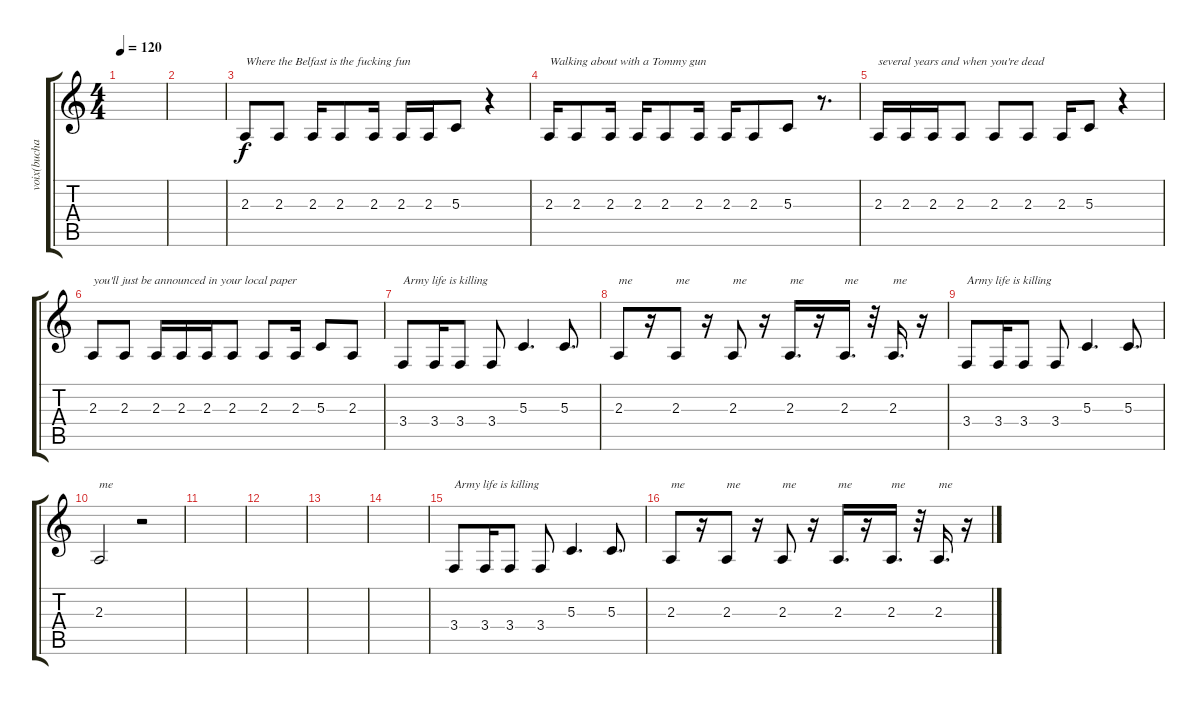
\track ("voix(buchan)" "voix(bucha") {instrument clarinet}
\staff {score tabs}
\tuning (E4 B3 G3 D3 A2 E2) {hide}
\ts (4 4)
\tempo 120
\clef g2
\ks c
|
|
2.3.8{txt "Where the Belfast is the fucking fun"} 2.3.8 2.3.16 2.3.8 2.3.16 2.3.16 2.3.16 5.3.8 r.4 |
2.3.16{txt "Walking about with a Tommy gun"} 2.3.8 2.3.16 2.3.16 2.3.8 2.3.16 2.3.16 2.3.8 5.3.8 r.8{d} |
2.3.16{txt "several years and when you're dead"} 2.3.16 2.3.16 2.3.8 2.3.8 2.3.8 2.3.16 5.3.8 r.4 |
2.3.8{txt "you'll just be announced in your local paper"} 2.3.8 2.3.16 2.3.16 2.3.16 2.3.8 2.3.8 2.3.16 5.3.8 2.3.8 |
3.4.8{txt "Army life is killing "} 3.4.16 3.4.8 3.4.8 5.3.4{d} 5.3.8{d} |
2.3.8{txt "me"} r.16 2.3.8{txt "me"} r.16 2.3.8{txt "me"} r.16 2.3.16{d txt "me"} r.16 2.3.16{d txt "me"} r.32 2.3.16{d txt "me"} r.16 |
3.4.8{txt "Army life is killing "} 3.4.16 3.4.8 3.4.8 5.3.4{d} 5.3.8{d} |
2.3.2{txt "me"} r.2 |
|
|
|
|
3.4.8{txt "Army life is killing "} 3.4.16 3.4.8 3.4.8 5.3.4{d} 5.3.8{d} |
2.3.8{txt "me"} r.16 2.3.8{txt "me"} r.16 2.3.8{txt "me"} r.16 2.3.16{d txt "me"} r.16 2.3.16{d txt "me"} r.32 2.3.16{d txt "me"} r.16
